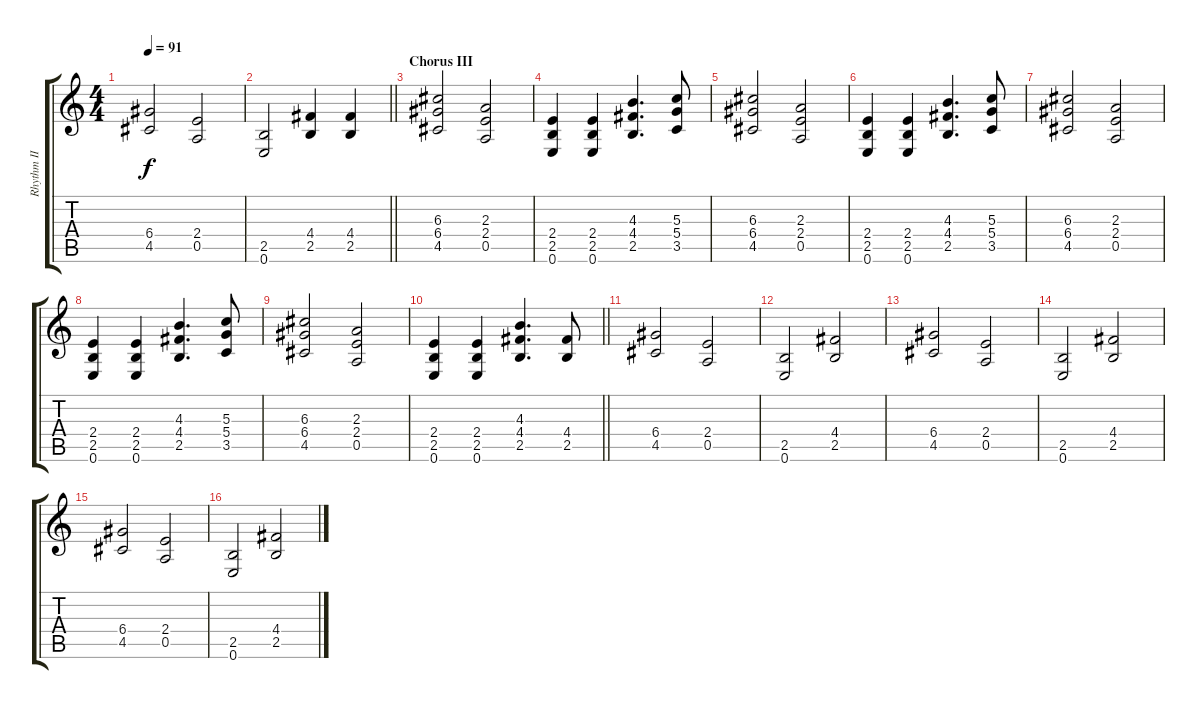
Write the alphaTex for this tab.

\track ("Rhythm II" "Rhythm II") {instrument distortionguitar}
\staff {score tabs}
\tuning (E4 B3 G3 D3 A2 E2) {hide}
\ts (4 4)
\tempo 91
\clef g2
\ks c
(6.4 4.5).2{dy f} (2.4 0.5).2 |
\barLineRight lightlight
(2.5 0.6).2 (4.4 2.5).4 (4.4 2.5).4 |
\section ("" "Chorus III")
(6.3 6.4 4.5).2 (2.3 2.4 0.5).2 |
(2.4 2.5 0.6).4 (2.4 2.5 0.6).4 (4.3 4.4 2.5).4{d} (5.3 5.4 3.5).8 |
(6.3 6.4 4.5).2 (2.3 2.4 0.5).2 |
(2.4 2.5 0.6).4 (2.4 2.5 0.6).4 (4.3 4.4 2.5).4{d} (5.3 5.4 3.5).8 |
(6.3 6.4 4.5).2 (2.3 2.4 0.5).2 |
(2.4 2.5 0.6).4 (2.4 2.5 0.6).4 (4.3 4.4 2.5).4{d} (5.3 5.4 3.5).8 |
(6.3 6.4 4.5).2 (2.3 2.4 0.5).2 |
\barLineRight lightlight
(2.4 2.5 0.6).4 (2.4 2.5 0.6).4 (4.3 4.4 2.5).4{d} (4.4 2.5).8 |
(6.4 4.5).2 (2.4 0.5).2 |
(2.5 0.6).2 (4.4 2.5).2 |
(6.4 4.5).2 (2.4 0.5).2 |
(2.5 0.6).2 (4.4 2.5).2 |
(6.4 4.5).2 (2.4 0.5).2 |
(2.5 0.6).2 (4.4 2.5).2
